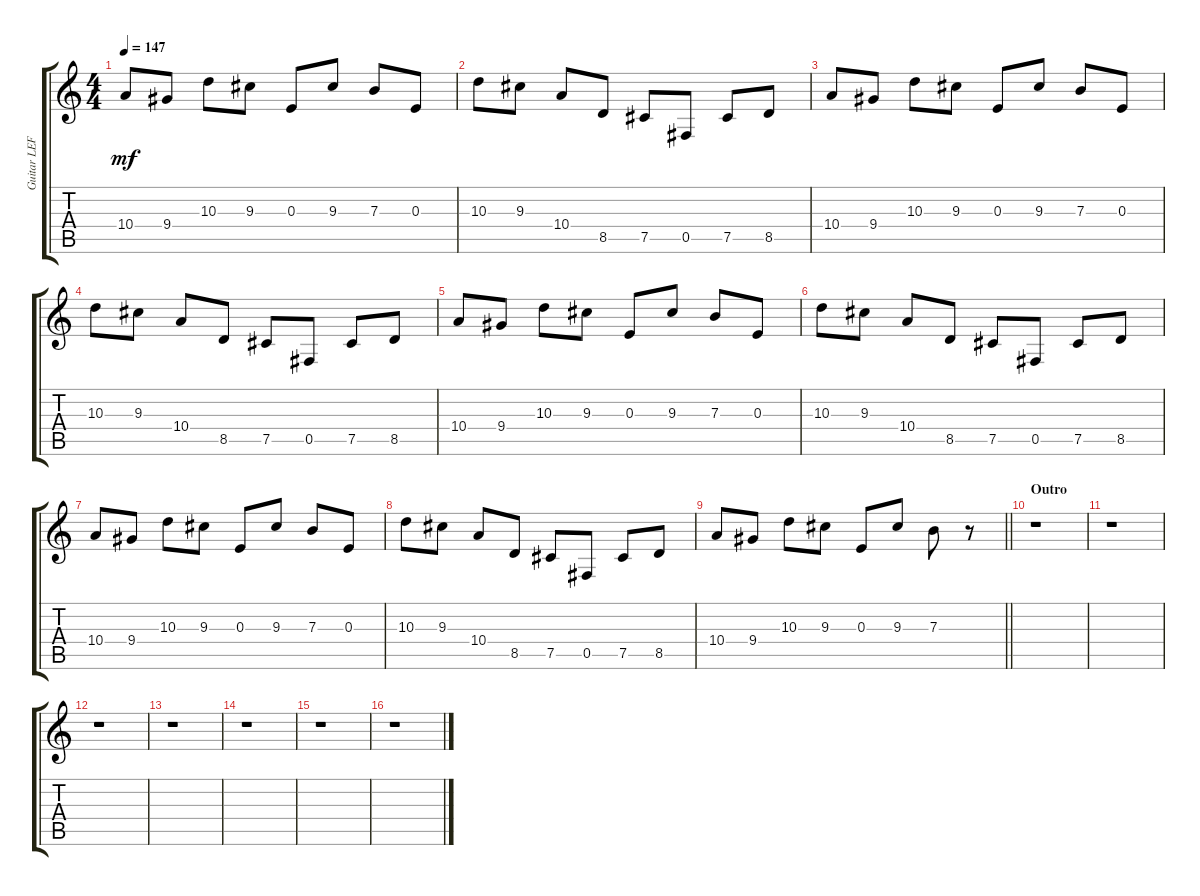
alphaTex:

\track ("Guitar LEFT 2" "Guitar LEF") {instrument distortionguitar}
\staff {score tabs}
\tuning (Db4 Ab3 E3 B2 Gb2 B1) {hide}
\ts (4 4)
\tempo 147
\clef g2
\ks c
10.4.8{dy mf} 9.4.8 10.3.8 9.3.8 0.3.8 9.3.8 7.3.8 0.3.8 |
10.3.8 9.3.8 10.4.8 8.5.8 7.5.8 0.5.8 7.5.8 8.5.8 |
10.4.8 9.4.8 10.3.8 9.3.8 0.3.8 9.3.8 7.3.8 0.3.8 |
10.3.8 9.3.8 10.4.8 8.5.8 7.5.8 0.5.8 7.5.8 8.5.8 |
10.4.8 9.4.8 10.3.8 9.3.8 0.3.8 9.3.8 7.3.8 0.3.8 |
10.3.8 9.3.8 10.4.8 8.5.8 7.5.8 0.5.8 7.5.8 8.5.8 |
10.4.8 9.4.8 10.3.8 9.3.8 0.3.8 9.3.8 7.3.8 0.3.8 |
10.3.8 9.3.8 10.4.8 8.5.8 7.5.8 0.5.8 7.5.8 8.5.8 |
\barLineRight lightlight
10.4.8 9.4.8 10.3.8 9.3.8 0.3.8 9.3.8 7.3.8 r.8 |
\section ("" "Outro")
r.1 |
r.1 |
r.1 |
r.1 |
r.1 |
r.1 |
r.1
